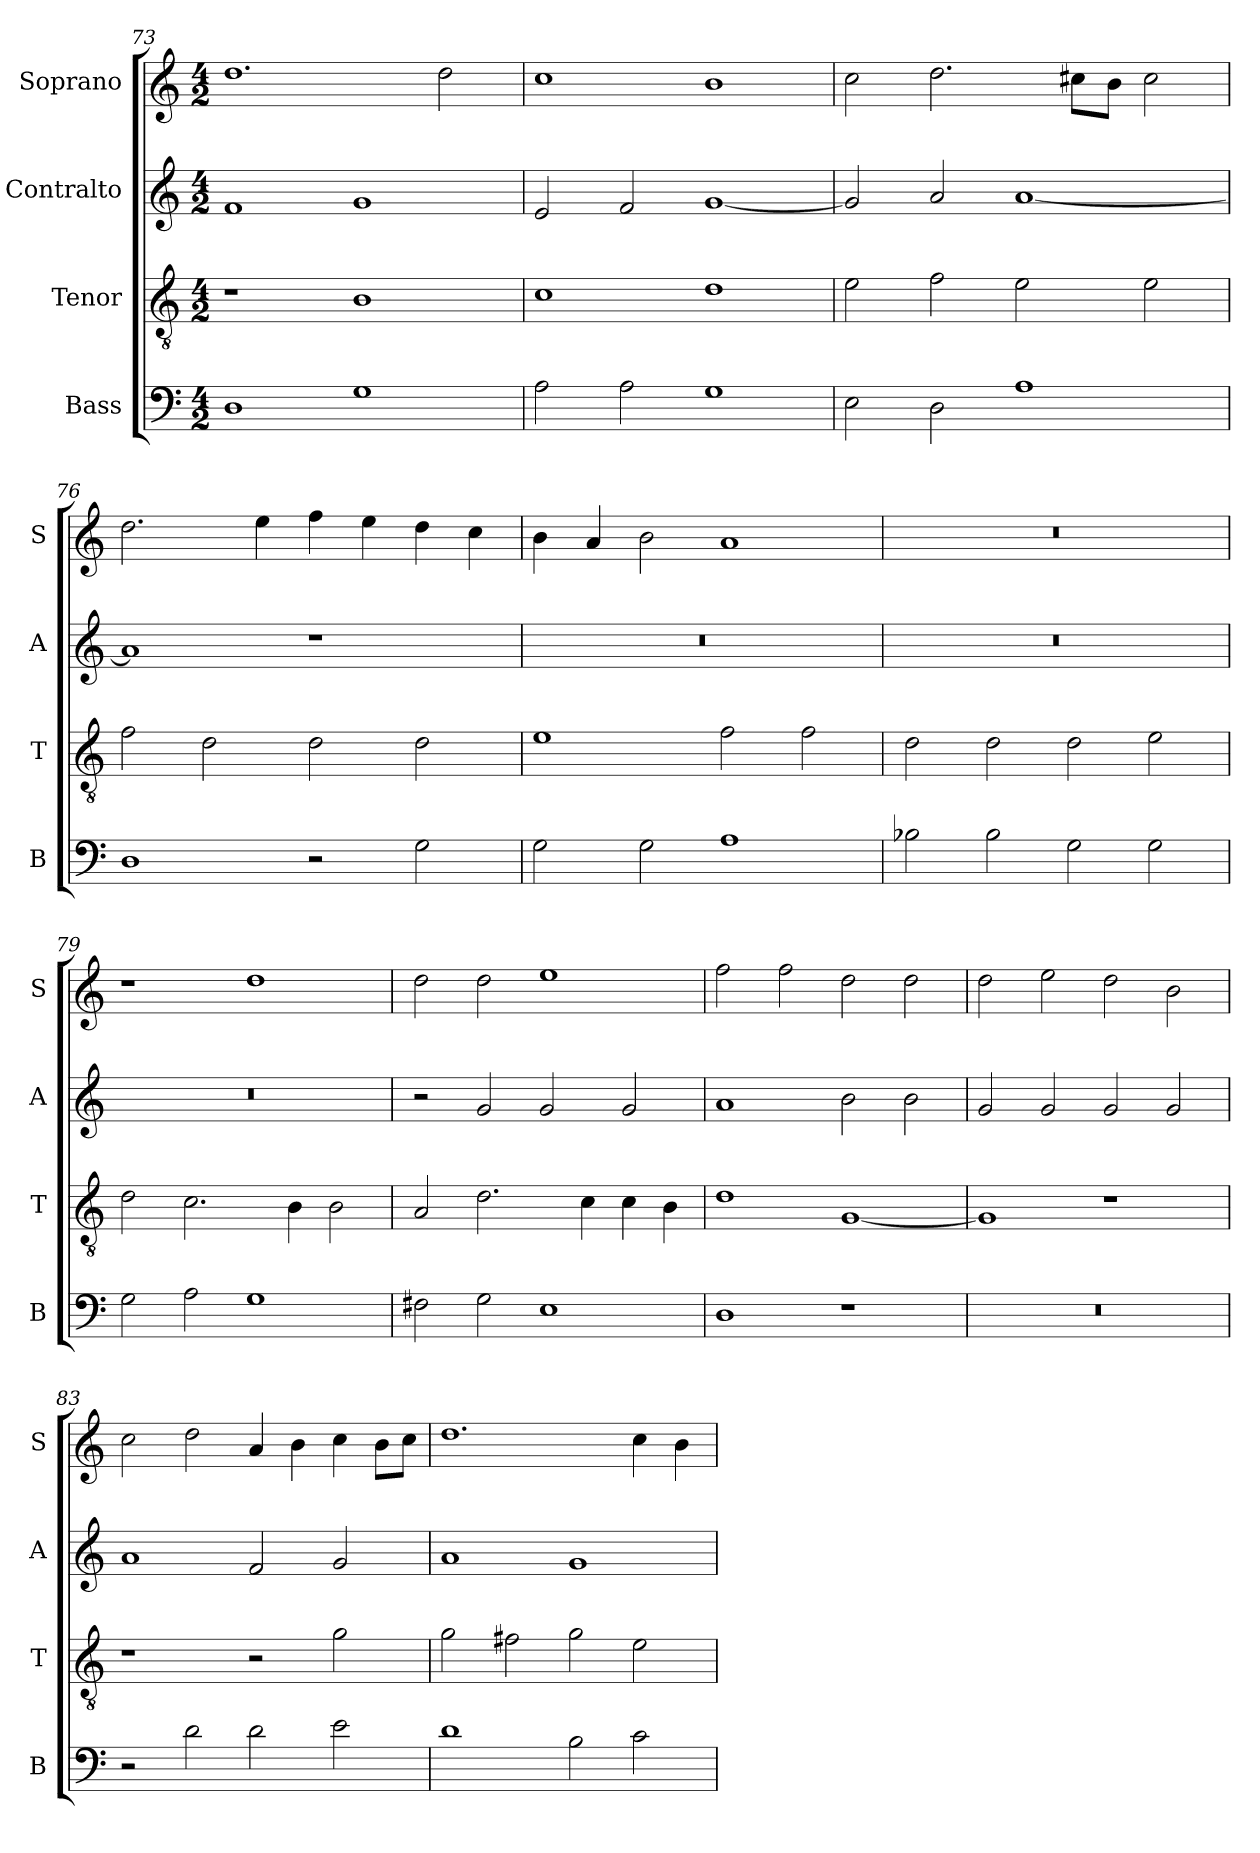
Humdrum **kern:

**kern	**kern	**kern	**kern
*part4	*part3	*part2	*part1
*staff4	*staff3	*staff2	*staff1
*I"Bass	*I"Tenor	*I"Contralto	*I"Soprano
*I'B	*I'T	*I'A	*I'S
*clefF4	*clefGv2	*clefG2	*clefG2
*k[]	*k[]	*k[]	*k[]
*M4/2	*M4/2	*M4/2	*M4/2
=73	=73	=73	=73
1D	1r	1f	1.dd
1G	1B	1g	.
.	.	.	2dd
=74	=74	=74	=74
2A	1c	2e	1cc
2A	.	2f	.
1G	1d	[1g	1b
=75	=75	=75	=75
2E	2e	2g]	2cc
2D	2f	2a	2.dd
1A	2e	[1a	.
.	.	.	8cc#X\L
.	.	.	8b\J
.	2e	.	2cc#
=76	=76	=76	=76
1D	2f	1a]	2.dd
.	2d	.	.
.	.	.	4ee
2r	2d	1r	4ff
.	.	.	4ee
2G	2d	.	4dd
.	.	.	4cc
=77	=77	=77	=77
2G	1e	0r	4b
.	.	.	4a
2G	.	.	2b
1A	2f	.	1a
.	2f	.	.
=78	=78	=78	=78
2B-X	2d	0r	0r
2B-	2d	.	.
2G	2d	.	.
2G	2e	.	.
=79	=79	=79	=79
2G	2d	0r	1r
2A	2.c	.	.
1G	.	.	1dd
.	4B	.	.
.	2B	.	.
=80	=80	=80	=80
2F#X	2A	2r	2dd
2G	2.d	2g	2dd
1E	.	2g	1ee
.	4c	.	.
.	4c	2g	.
.	4B	.	.
=81	=81	=81	=81
1D	1d	1a	2ff
.	.	.	2ff
1r	[1G	2b	2dd
.	.	2b	2dd
=82	=82	=82	=82
0r	1G]	2g	2dd
.	.	2g	2ee
.	1r	2g	2dd
.	.	2g	2b
=83	=83	=83	=83
2r	1r	1a	2cc
2d	.	.	2dd
2d	2r	2f	4a
.	.	.	4b
2e	2g	2g	4cc
.	.	.	8b\L
.	.	.	8cc\J
=84	=84	=84	=84
1d	2g	1a	1.dd
.	2f#X	.	.
2B	2g	1g	.
2c	2e	.	4cc
.	.	.	4b
=	=	=	=
*-	*-	*-	*-
